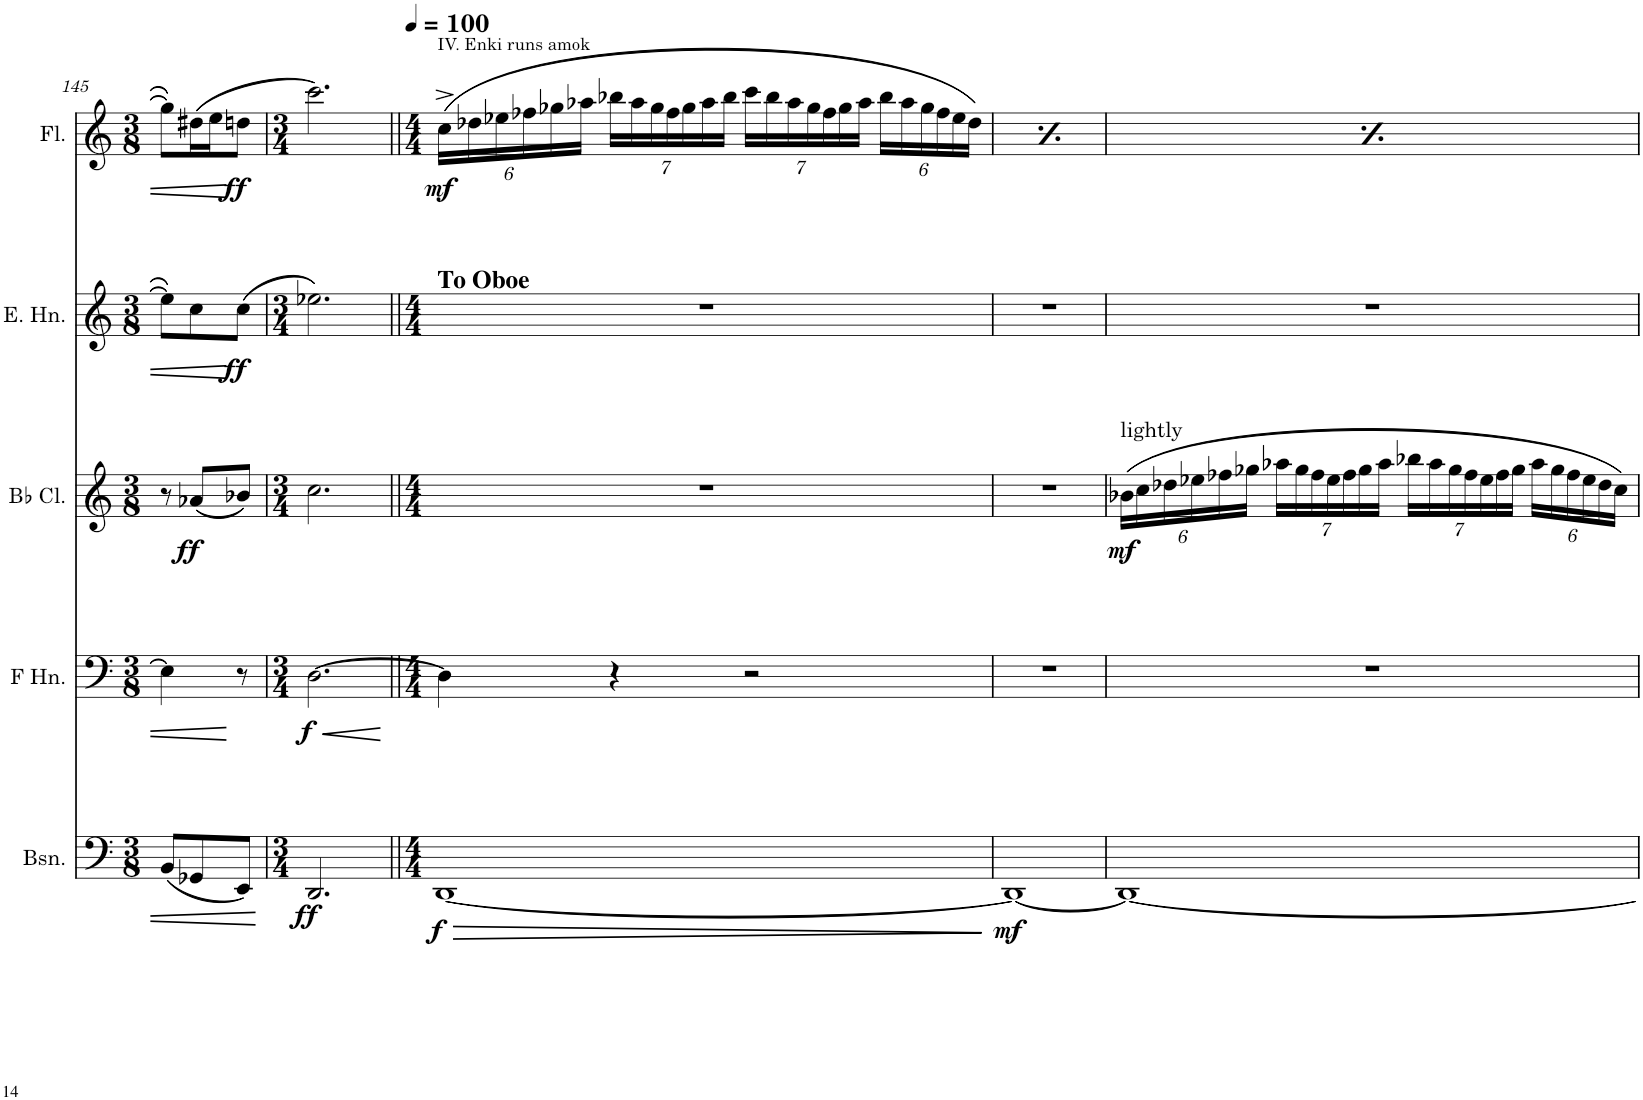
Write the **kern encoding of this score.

**kern	**dynam	**kern	**dynam	**kern	**dynam	**kern	**dynam	**kern	**dynam
*part5	*part5	*part4	*part4	*part3	*part3	*part2	*part2	*part1	*part1
*staff5	*staff5	*staff4	*staff4	*staff3	*staff3	*staff2	*staff2	*staff1	*staff1
*I"Bassoon	*	*I"Horn in F	*	*I"Bb Clarinet	*	*I"English Horn	*	*I"Flute	*
*I'Bsn.	*	*	*	*I'Bb Cl.	*	*I'E. Hn.	*	*I'Fl.	*
!!LO:PB:g=z
*clefF4	*	*clefF4	*	*clefG2	*	*clefG2	*	*clefG2	*
*	*	*ITrd4c7	*	*ITrd1c2	*	*ITrd4c7	*	*	*
*k[]	*	*k[]	*	*k[]	*	*k[]	*	*k[]	*
*M3/8	*	*M3/8	*	*M3/8	*	*M3/8	*	*M3/8	*
=145	=145	=145	=145	=145	=145	=145	=145	=145	=145
(8BB/L	.	4E-\]	.	8r	.	8ee-\L]	.	8gg-\L]	.
!	!	!	!	!	!LO:DY:b	!	!	!	!
8GG-X/	.	.	.	(8a-X/L	ff	8cc\	.	(16dd#X\L	.
.	.	.	.	.	.	.	.	16ee\J	.
!	!	!	!	!	!	!	!LO:DY:b	!	!LO:DY:b
8EE/J)	.	8r	.	8b-X/J)	.	(8cc\J	ff	8ddn\J	ff
=146	=146	=146	=146	=146	=146	=146	=146	=146	=146
*M3/4	*	*M3/4	*	*M3/4	*	*M3/4	*	*M3/4	*
!	!LO:DY:b	!	!LO:DY:b	!	!	!	!	!	!
2.DD/	ff	[2.D\	f	2.cc\	.	2.ee-X\)	.	2.ccc\)	.
=147||	=147||	=147||	=147||	=147||	=147||	=147||	=147||	=147||	=147||
*M4/4	*	*M4/4	*	*M4/4	*	*M4/4	*	*M4/4	*
*	*	*	*	*	*	*	*	*Xbrackettup	*
*	*	*	*	*	*	*	*	*MM100	*
!	!	!	!	!	!	!	!	!LO:TX:a:t=IV. Enki runs amok	!
!	!	!	!	!	!	!LO:TX:a:B:t=To Oboe	!	!	!
!	!LO:DY:b	!	!	!	!	!	!	!	!LO:DY:b
[1DD	f	4D\]	.	1r	.	1r	.	(24cc^\LL	mf
.	.	.	.	.	.	.	.	24dd-X\	.
.	.	.	.	.	.	.	.	24ee-X\	.
.	.	.	.	.	.	.	.	24ff-X\	.
.	.	.	.	.	.	.	.	24gg-X\	.
.	.	.	.	.	.	.	.	24aa-X\JJ	.
.	.	4r	.	.	.	.	.	28bb-X\LL	.
.	.	.	.	.	.	.	.	28aa-\	.
.	.	.	.	.	.	.	.	28gg-\	.
.	.	.	.	.	.	.	.	28ff-\	.
.	.	.	.	.	.	.	.	28gg-\	.
.	.	.	.	.	.	.	.	28aa-\	.
.	.	.	.	.	.	.	.	28bb-\JJ	.
.	.	2r	.	.	.	.	.	28ccc\LL	.
.	.	.	.	.	.	.	.	28bb-\	.
.	.	.	.	.	.	.	.	28aa-\	.
.	.	.	.	.	.	.	.	28gg-\	.
.	.	.	.	.	.	.	.	28ff-\	.
.	.	.	.	.	.	.	.	28gg-\	.
.	.	.	.	.	.	.	.	28aa-\JJ	.
.	.	.	.	.	.	.	.	24bb-\LL	.
.	.	.	.	.	.	.	.	24aa-\	.
.	.	.	.	.	.	.	.	24gg-\	.
.	.	.	.	.	.	.	.	24ff-\	.
.	.	.	.	.	.	.	.	24ee-\	.
.	.	.	.	.	.	.	.	24dd-\JJ)	.
=148	=148	=148	=148	=148	=148	=148	=148	=148	=148
*	*	*	*	*	*	*	*	*MM100	*
!	!	!	!	!	!	!	!	!LO:TX:a:t=IV. Enki runs amok	!
!	!LO:DY:b	!	!	!	!	!	!	!	!LO:DY:b
1DD_	mf	1r	.	1r	.	1r	.	(24cc^\LL	mf
.	.	.	.	.	.	.	.	24dd-X\	.
.	.	.	.	.	.	.	.	24ee-X\	.
.	.	.	.	.	.	.	.	24ff-X\	.
.	.	.	.	.	.	.	.	24gg-X\	.
.	.	.	.	.	.	.	.	24aa-X\JJ	.
.	.	.	.	.	.	.	.	28bb-X\LL	.
.	.	.	.	.	.	.	.	28aa-\	.
.	.	.	.	.	.	.	.	28gg-\	.
.	.	.	.	.	.	.	.	28ff-\	.
.	.	.	.	.	.	.	.	28gg-\	.
.	.	.	.	.	.	.	.	28aa-\	.
.	.	.	.	.	.	.	.	28bb-\JJ	.
.	.	.	.	.	.	.	.	28ccc\LL	.
.	.	.	.	.	.	.	.	28bb-\	.
.	.	.	.	.	.	.	.	28aa-\	.
.	.	.	.	.	.	.	.	28gg-\	.
.	.	.	.	.	.	.	.	28ff-\	.
.	.	.	.	.	.	.	.	28gg-\	.
.	.	.	.	.	.	.	.	28aa-\JJ	.
.	.	.	.	.	.	.	.	24bb-\LL	.
.	.	.	.	.	.	.	.	24aa-\	.
.	.	.	.	.	.	.	.	24gg-\	.
.	.	.	.	.	.	.	.	24ff-\	.
.	.	.	.	.	.	.	.	24ee-\	.
.	.	.	.	.	.	.	.	24dd-\JJ)	.
=149	=149	=149	=149	=149	=149	=149	=149	=149	=149
*	*	*	*	*Xbrackettup	*	*	*	*	*
*	*	*	*	*	*	*	*	*MM100	*
!	!	!	!	!	!	!	!	!LO:TX:a:t=IV. Enki runs amok	!
!	!	!	!	!LO:TX:a:t=lightly	!	!	!	!	!
!	!	!	!	!	!LO:DY:b	!	!	!	!LO:DY:b
1DD_	.	1r	.	(24b-X\LL	mf	1r	.	(24cc^\LL	mf
.	.	.	.	24cc\	.	.	.	24dd-X\	.
.	.	.	.	24dd-X\	.	.	.	24ee-X\	.
.	.	.	.	24ee-X\	.	.	.	24ff-X\	.
.	.	.	.	24ff-X\	.	.	.	24gg-X\	.
.	.	.	.	24gg-X\JJ	.	.	.	24aa-X\JJ	.
.	.	.	.	28aa-X\LL	.	.	.	28bb-X\LL	.
.	.	.	.	28gg-\	.	.	.	28aa-\	.
.	.	.	.	28ff-\	.	.	.	28gg-\	.
.	.	.	.	28ee-\	.	.	.	28ff-\	.
.	.	.	.	28ff-\	.	.	.	28gg-\	.
.	.	.	.	28gg-\	.	.	.	28aa-\	.
.	.	.	.	28aa-\JJ	.	.	.	28bb-\JJ	.
.	.	.	.	28bb-X\LL	.	.	.	28ccc\LL	.
.	.	.	.	28aa-\	.	.	.	28bb-\	.
.	.	.	.	28gg-\	.	.	.	28aa-\	.
.	.	.	.	28ff-\	.	.	.	28gg-\	.
.	.	.	.	28ee-\	.	.	.	28ff-\	.
.	.	.	.	28ff-\	.	.	.	28gg-\	.
.	.	.	.	28gg-\JJ	.	.	.	28aa-\JJ	.
.	.	.	.	24aa-\LL	.	.	.	24bb-\LL	.
.	.	.	.	24gg-\	.	.	.	24aa-\	.
.	.	.	.	24ff-\	.	.	.	24gg-\	.
.	.	.	.	24ee-\	.	.	.	24ff-\	.
.	.	.	.	24dd-\	.	.	.	24ee-\	.
.	.	.	.	24cc\JJ)	.	.	.	24dd-\JJ)	.
=	=	=	=	=	=	=	=	=	=
*-	*-	*-	*-	*-	*-	*-	*-	*-	*-
